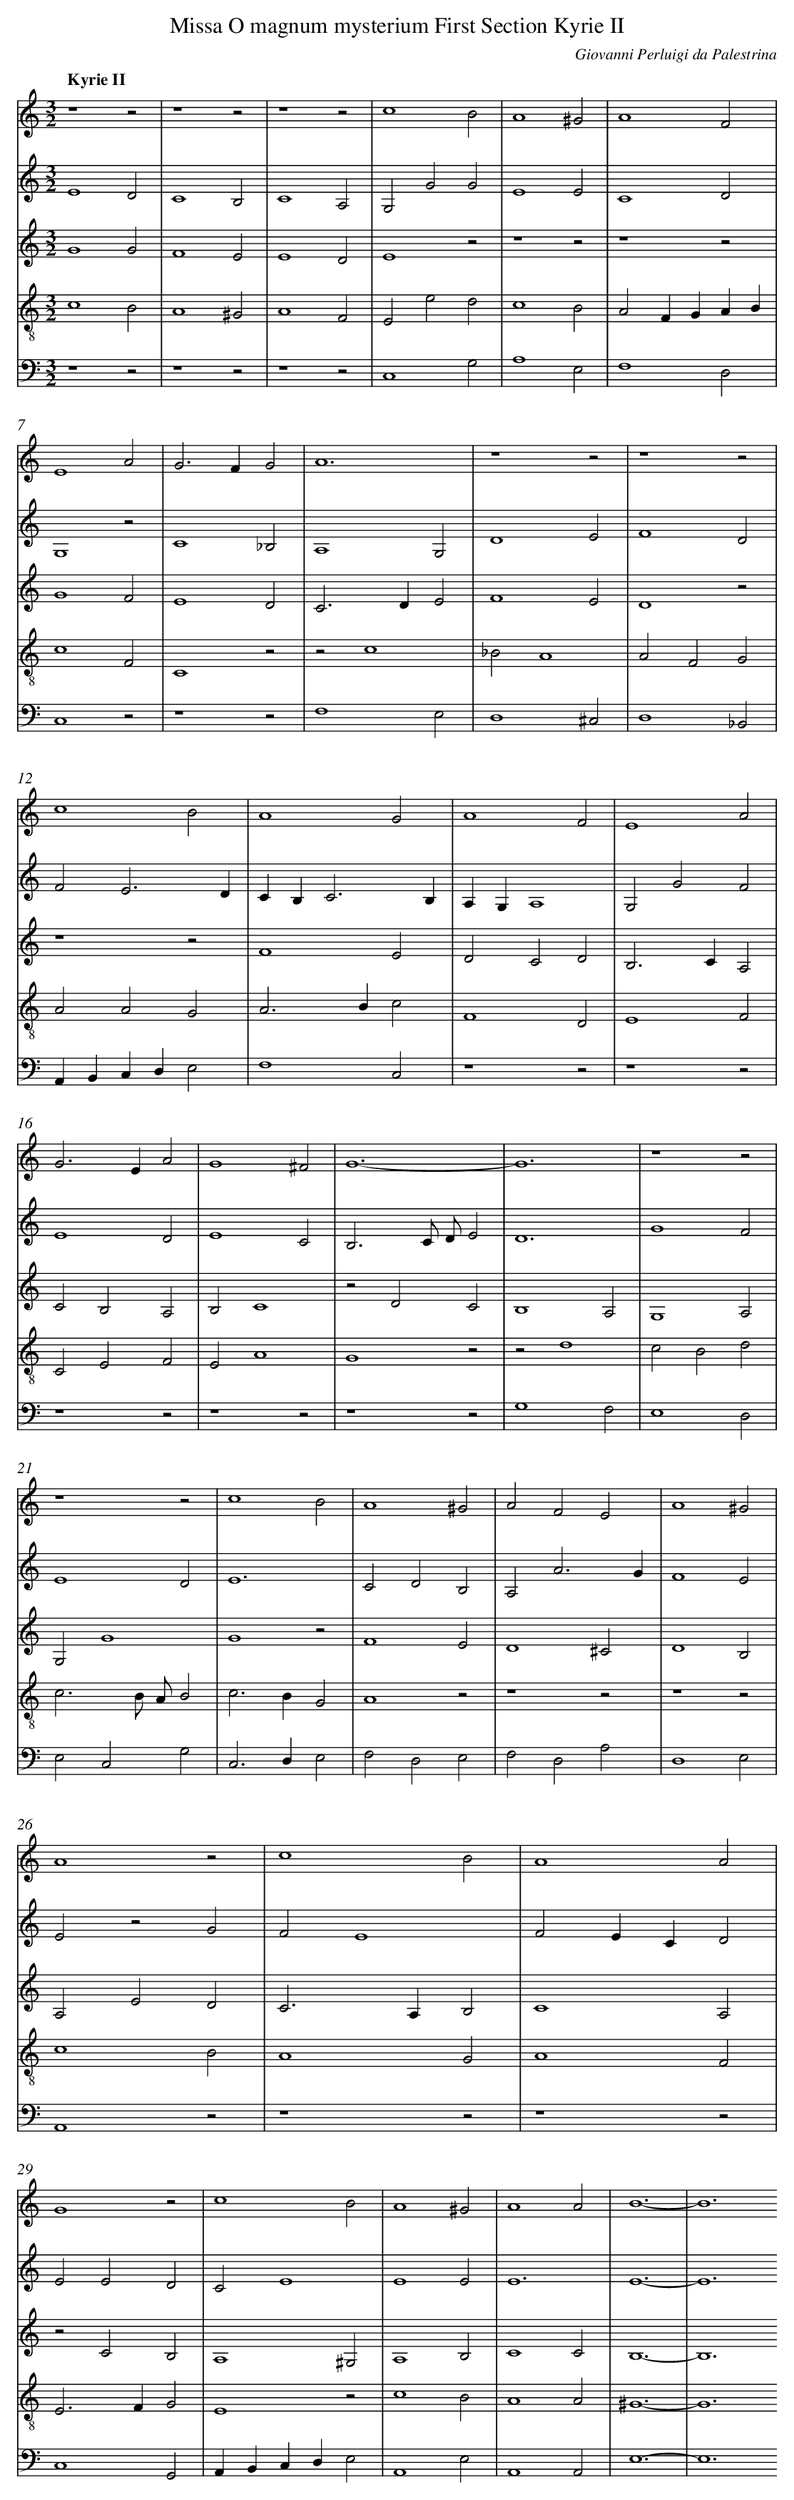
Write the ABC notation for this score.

X:1
T: Missa O magnum mysterium First Section Kyrie II
C: Giovanni Perluigi da Palestrina
L: 1/4
M: 3/2
Q: "Kyrie II"
V: 1 clef=treble
V: 2 clef=treble
V: 3 clef=treble
V: 4 clef=treble-8
V: 5 clef=bass
K: C
[V:1] z4z2 |
[V:2] E4D2 |
[V:3] G4G2 |
[V:4] c4B2 |
[V:5] z4z2 |
[V:1] z4z2 |
[V:2] C4B,2 |
[V:3] F4E2 |
[V:4] A4^G2 |
[V:5] z4z2 |
[V:1] z4z2 |
[V:2] C4A,2 |
[V:3] E4D2 |
[V:4] A4F2 |
[V:5] z4z2 |
[V:1] c4B2 |
[V:2] G,2G2G2 |
[V:3] E4z2 |
[V:4] E2e2d2 |
[V:5] C,4G,2 |
[V:1] A4^G2 |
[V:2] E4E2 |
[V:3] z4z2 |
[V:4] c4B2 |
[V:5] A,4E,2 |
[V:1] A4F2 |
[V:2] C4D2 |
[V:3] z4z2 |
[V:4] A2FGAB |
[V:5] F,4D,2 |
[V:1] E4A2 |
[V:2] G,4z2 |
[V:3] G4F2 |
[V:4] c4F2 |
[V:5] C,4z2 |
[V:1] G2>F2G2 |
[V:2] C4_B,2 |
[V:3] E4D2 |
[V:4] C4z2 |
[V:5] z4z2 |
[V:1] A6 |
[V:2] A,4G,2 |
[V:3] C2>D2E2 |
[V:4] z2c4 |
[V:5] F,4E,2 |
[V:1] z4z2 |
[V:2] D4E2 |
[V:3] F4E2 |
[V:4] _B2A4 |
[V:5] D,4^C,2 |
[V:1] z4z2 |
[V:2] F4D2 |
[V:3] D4z2 |
[V:4] A2F2G2 |
[V:5] D,4_B,,2 |
[V:1] c4B2 |
[V:2] F2E3D |
[V:3] z4z2 |
[V:4] A2A2G2 |
[V:5] A,,B,,C,D,E,2 |
[V:1] A4G2 |
[V:2] CB,2<C2B, |
[V:3] F4E2 |
[V:4] A2>B2c2 |
[V:5] F,4C,2 |
[V:1] A4F2 |
[V:2] A,G,A,4 |
[V:3] D2C2D2 |
[V:4] F4D2 |
[V:5] z4z2 |
[V:1] E4A2 |
[V:2] G,2G2F2 |
[V:3] B,2>C2A,2 |
[V:4] E4F2 |
[V:5] z4z2 |
[V:1] G2>E2A2 |
[V:2] E4D2 |
[V:3] C2B,2A,2 |
[V:4] C2E2F2 |
[V:5] z4z2 |
[V:1] G4^F2 |
[V:2] E4C2 |
[V:3] B,2C4 |
[V:4] E2A4 |
[V:5] z4z2 |
[V:1] G6- |
[V:2] B,3C/ D/E2 |
[V:3] z2D2C2 |
[V:4] G4z2 |
[V:5] z4z2 |
[V:1] G6 |
[V:2] D6 |
[V:3] B,4A,2 |
[V:4] z2d4 |
[V:5] G,4F,2 |
[V:1] z4z2 |
[V:2] G4F2 |
[V:3] G,4A,2 |
[V:4] c2B2d2 |
[V:5] E,4D,2 |
[V:1] z4z2 |
[V:2] E4D2 |
[V:3] G,2G4 |
[V:4] c3B/ A/B2 |
[V:5] E,2C,2G,2 |
[V:1] c4B2 |
[V:2] E6 |
[V:3] G4z2 |
[V:4] c2>B2G2 |
[V:5] C,2>D,2E,2 |
[V:1] A4^G2 |
[V:2] C2D2B,2 |
[V:3] F4E2 |
[V:4] A4z2 |
[V:5] F,2D,2E,2 |
[V:1] A2F2E2 |
[V:2] A,2A3G |
[V:3] D4^C2 |
[V:4] z4z2 |
[V:5] F,2D,2A,2 |
[V:1] A4^G2 |
[V:2] F4E2 |
[V:3] D4B,2 |
[V:4] z4z2 |
[V:5] D,4E,2 |
[V:1] A4z2 |
[V:2] E2z2G2 |
[V:3] A,2E2D2 |
[V:4] c4B2 |
[V:5] A,,4z2 |
[V:1] c4B2 |
[V:2] F2E4 |
[V:3] C2>A,2B,2 |
[V:4] A4G2 |
[V:5] z4z2 |
[V:1] A4A2 |
[V:2] F2ECD2 |
[V:3] C4A,2 |
[V:4] A4F2 |
[V:5] z4z2 |
[V:1] G4z2 |
[V:2] E2E2D2 |
[V:3] z2C2B,2 |
[V:4] E2>F2G2 |
[V:5] C,4G,,2 |
[V:1] c4B2 |
[V:2] C2E4 |
[V:3] A,4^G,2 |
[V:4] E4z2 |
[V:5] A,,B,,C,D,E,2 |
[V:1] A4^G2 |
[V:2] E4E2 |
[V:3] A,4B,2 |
[V:4] c4B2 |
[V:5] A,,4E,2 |
[V:1] A4A2 |
[V:2] E6 |
[V:3] C4C2 |
[V:4] A4A2 |
[V:5] A,,4A,,2 |
[V:1] B6- |
[V:2] E6- |
[V:3] B,6- |
[V:4] ^G6- |
[V:5] E,6- |
[V:1] B6
[V:2] E6
[V:3] B,6
[V:4] G6
[V:5] E,6
